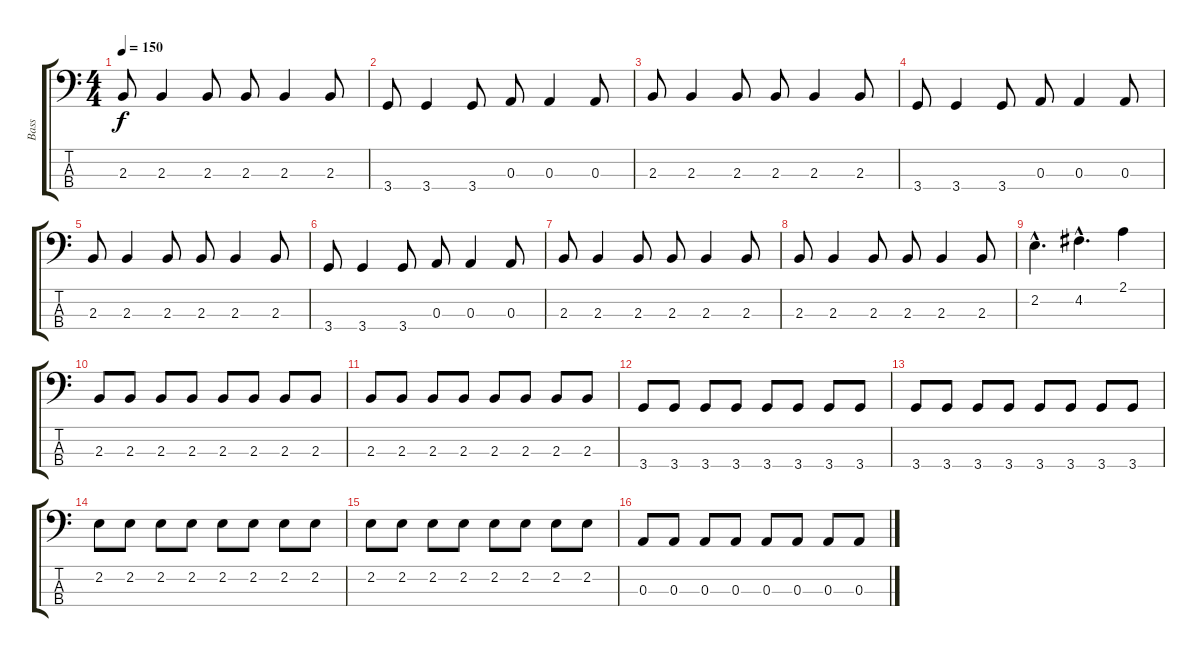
\track ("Bass" "Bass") {instrument electricbassfinger}
\staff {score tabs}
\tuning (G2 D2 A1 E1) {hide}
\ts (4 4)
\tempo 150
\clef f4
\ks c
2.3.8{dy f} 2.3.4 2.3.8 2.3.8 2.3.4 2.3.8 |
3.4.8 3.4.4 3.4.8 0.3.8 0.3.4 0.3.8 |
2.3.8 2.3.4 2.3.8 2.3.8 2.3.4 2.3.8 |
3.4.8 3.4.4 3.4.8 0.3.8 0.3.4 0.3.8 |
2.3.8 2.3.4 2.3.8 2.3.8 2.3.4 2.3.8 |
3.4.8 3.4.4 3.4.8 0.3.8 0.3.4 0.3.8 |
2.3.8 2.3.4 2.3.8 2.3.8 2.3.4 2.3.8 |
2.3.8 2.3.4 2.3.8 2.3.8 2.3.4 2.3.8 |
2.2{hac}.4{d} 4.2{hac}.4{d} 2.1.4 |
2.3.8 2.3.8 2.3.8 2.3.8 2.3.8 2.3.8 2.3.8 2.3.8 |
2.3.8 2.3.8 2.3.8 2.3.8 2.3.8 2.3.8 2.3.8 2.3.8 |
3.4.8 3.4.8 3.4.8 3.4.8 3.4.8 3.4.8 3.4.8 3.4.8 |
3.4.8 3.4.8 3.4.8 3.4.8 3.4.8 3.4.8 3.4.8 3.4.8 |
2.2.8 2.2.8 2.2.8 2.2.8 2.2.8 2.2.8 2.2.8 2.2.8 |
2.2.8 2.2.8 2.2.8 2.2.8 2.2.8 2.2.8 2.2.8 2.2.8 |
0.3.8 0.3.8 0.3.8 0.3.8 0.3.8 0.3.8 0.3.8 0.3.8
